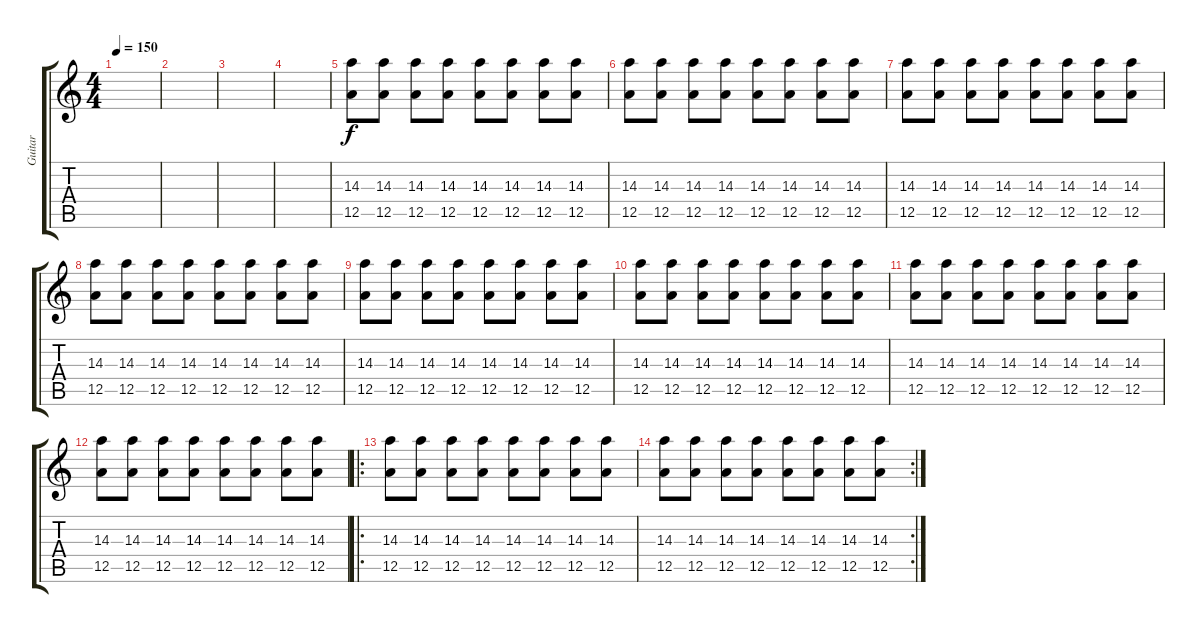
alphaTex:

\track ("Guitar" "Guitar") {instrument distortionguitar}
\staff {score tabs}
\tuning (E4 B3 G3 D3 A2 E2) {hide}
\ts (4 4)
\tempo 150
\clef g2
\ks c
|
|
|
|
(14.3 12.5).8 (14.3 12.5).8 (14.3 12.5).8 (14.3 12.5).8 (14.3 12.5).8 (14.3 12.5).8 (14.3 12.5).8 (14.3 12.5).8 |
(14.3 12.5).8 (14.3 12.5).8 (14.3 12.5).8 (14.3 12.5).8 (14.3 12.5).8 (14.3 12.5).8 (14.3 12.5).8 (14.3 12.5).8 |
(14.3 12.5).8 (14.3 12.5).8 (14.3 12.5).8 (14.3 12.5).8 (14.3 12.5).8 (14.3 12.5).8 (14.3 12.5).8 (14.3 12.5).8 |
(14.3 12.5).8 (14.3 12.5).8 (14.3 12.5).8 (14.3 12.5).8 (14.3 12.5).8 (14.3 12.5).8 (14.3 12.5).8 (14.3 12.5).8 |
(14.3 12.5).8 (14.3 12.5).8 (14.3 12.5).8 (14.3 12.5).8 (14.3 12.5).8 (14.3 12.5).8 (14.3 12.5).8 (14.3 12.5).8 |
(14.3 12.5).8 (14.3 12.5).8 (14.3 12.5).8 (14.3 12.5).8 (14.3 12.5).8 (14.3 12.5).8 (14.3 12.5).8 (14.3 12.5).8 |
(14.3 12.5).8 (14.3 12.5).8 (14.3 12.5).8 (14.3 12.5).8 (14.3 12.5).8 (14.3 12.5).8 (14.3 12.5).8 (14.3 12.5).8 |
(14.3 12.5).8 (14.3 12.5).8 (14.3 12.5).8 (14.3 12.5).8 (14.3 12.5).8 (14.3 12.5).8 (14.3 12.5).8 (14.3 12.5).8 |
\ro
(14.3 12.5).8 (14.3 12.5).8 (14.3 12.5).8 (14.3 12.5).8 (14.3 12.5).8 (14.3 12.5).8 (14.3 12.5).8 (14.3 12.5).8 |
\rc 2
(14.3 12.5).8 (14.3 12.5).8 (14.3 12.5).8 (14.3 12.5).8 (14.3 12.5).8 (14.3 12.5).8 (14.3 12.5).8 (14.3 12.5).8
